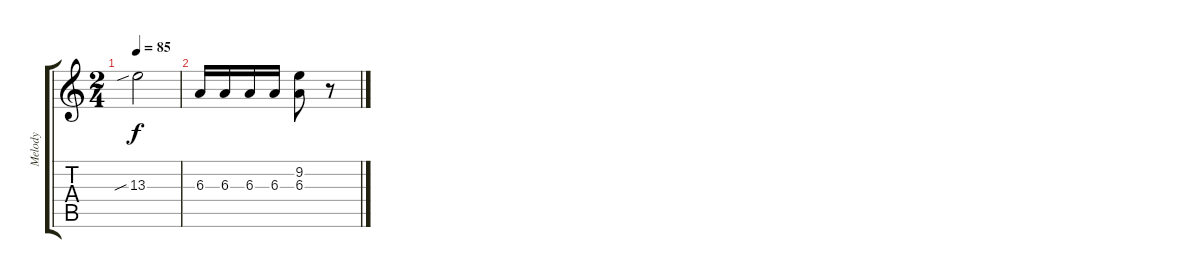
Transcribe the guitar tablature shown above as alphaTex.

\track ("Melody" "Melody") {instrument distortionguitar}
\staff {score tabs}
\tuning (C4 G3 Eb3 Bb2 F2 C2) {hide}
\ts (2 4)
\tempo 85
\clef g2
\ks c
13.3{sib}.2{dy f} |
6.3.16 6.3.16 6.3.16 6.3.16 (9.2 6.3).8 r.8
